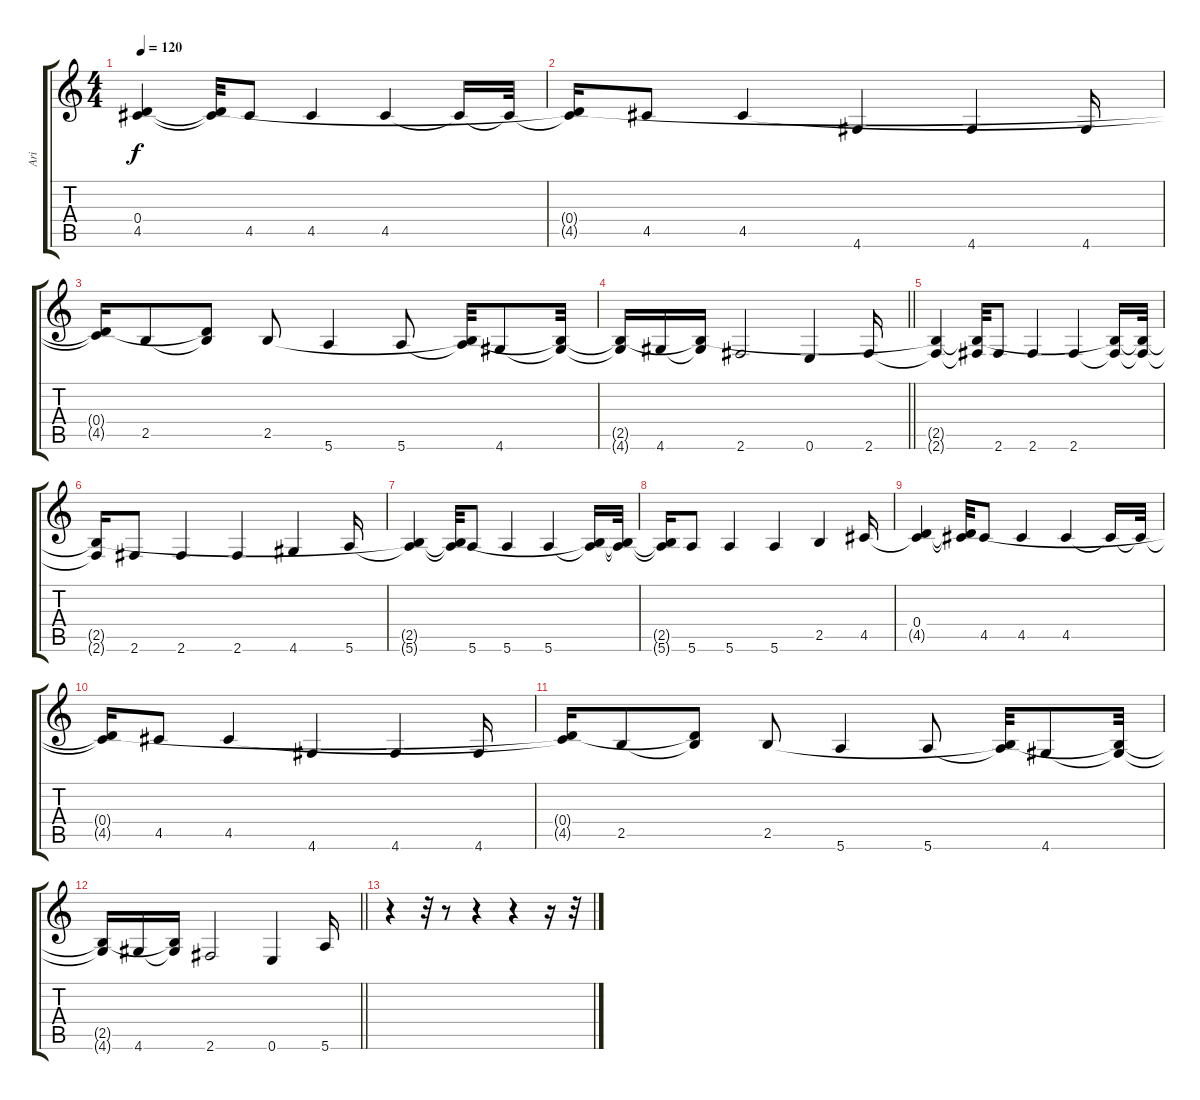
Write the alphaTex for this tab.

\track ("Ari" "Ari") {instrument electricbassfinger}
\staff {score tabs}
\tuning (E4 B3 G3 D3 A2 E2) {hide}
\ts (4 4)
\tempo 120
\clef g2
\ks c
(0.4 4.5{t}).4{dy f} (0.4{t} 4.5{t}).32 4.5.8 4.5.4 4.5.4 4.5{t}.16 4.5{t}.32 |
(0.4{t} 4.5{t}).16 4.5.8 4.5.4 4.6.4 4.6.4 4.6.16 |
(0.4{t} 4.5{t}).16 2.5.8 (0.4{t} 2.5{t}).8 2.5.8 5.6.4 5.6.8 (2.5{t} 5.6{t}).32 4.6.8 (2.5{t} 4.6{t}).32 |
\barLineRight lightlight
(2.5{t} 4.6{t}).16 4.6.16 (2.5{t} 4.6{t}).16 2.6.2 0.6.4 2.6.16 |
(2.5{t} 2.6{t}).4 (2.5{t} 2.6{t}).32 2.6.8 2.6.4 2.6.4 (2.5{t} 2.6{t}).16 (2.5{t} 2.6{t}).32 |
(2.5{t} 2.6{t}).16 2.6.8 2.6.4 2.6.4 4.6.4 5.6.16 |
(2.5{t} 5.6{t}).4 (2.5{t} 5.6{t}).32 5.6.8 5.6.4 5.6.4 (2.5{t} 5.6{t}).16 (2.5{t} 5.6{t}).32 |
(2.5{t} 5.6{t}).16 5.6.8 5.6.4 5.6.4 2.5.4 4.5.16 |
(0.4 4.5{t}).4 (0.4{t} 4.5{t}).32 4.5.8 4.5.4 4.5.4 4.5{t}.16 4.5{t}.32 |
(0.4{t} 4.5{t}).16 4.5.8 4.5.4 4.6.4 4.6.4 4.6.16 |
(0.4{t} 4.5{t}).16 2.5.8 (0.4{t} 2.5{t}).8 2.5.8 5.6.4 5.6.8 (2.5{t} 5.6{t}).32 4.6.8 (2.5{t} 4.6{t}).32 |
\barLineRight lightlight
(2.5{t} 4.6{t}).16 4.6.16 (2.5{t} 4.6{t}).16 2.6.2 0.6.4 5.6.16 |
r.4 r.32 r.8 r.4 r.4 r.16 r.32
